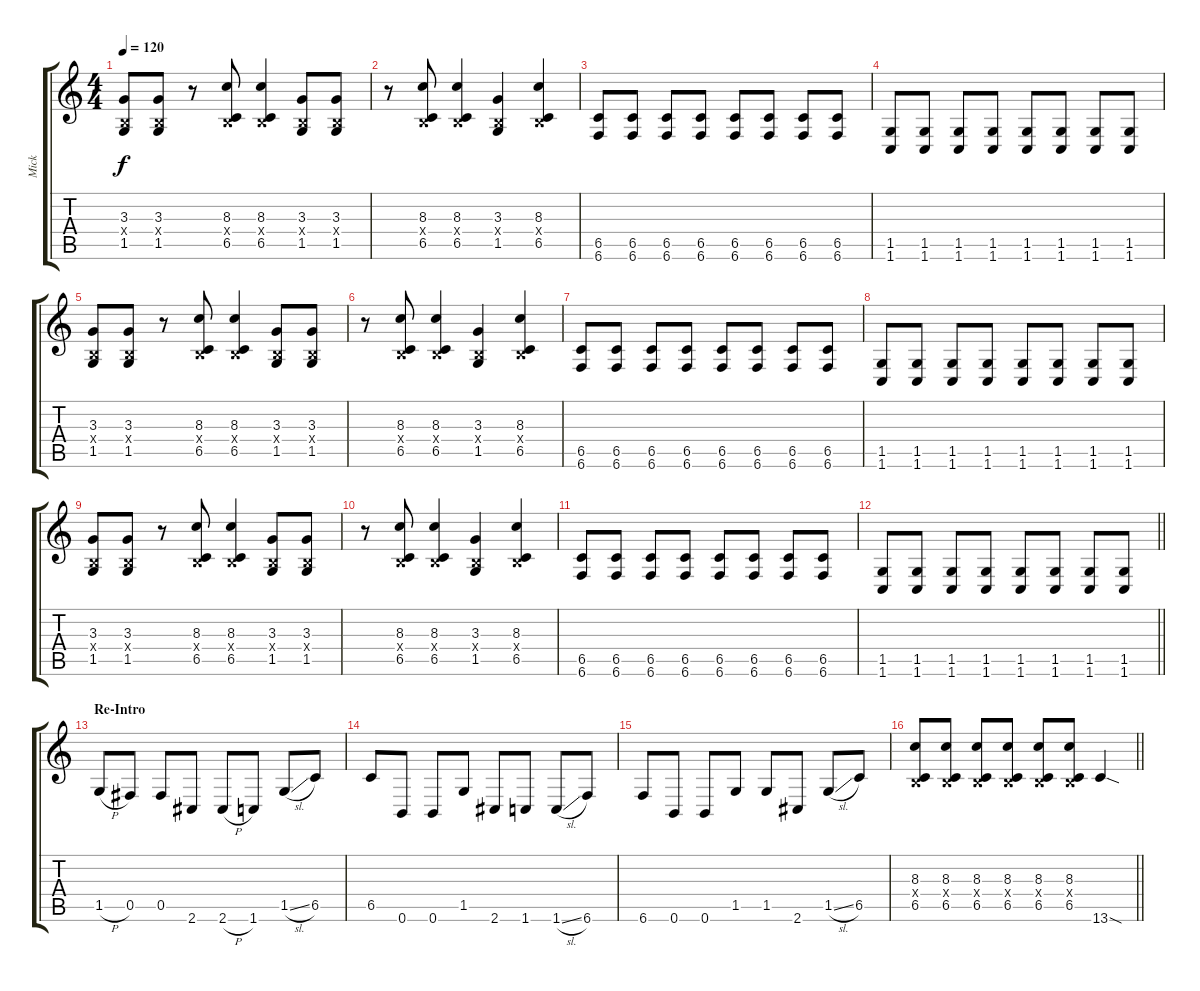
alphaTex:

\track ("Mick" "Mick") {instrument distortionguitar}
\staff {score tabs}
\tuning (Db4 Ab3 E3 B2 Gb2 B1) {hide}
\ts (4 4)
\tempo 120
\clef g2
\ks c
(3.3 0.4{x} 1.5).8{dy f} (3.3 0.4{x} 1.5).8 r.8 (8.3 0.4{x} 6.5).8 (8.3 0.4{x} 6.5).4 (3.3 0.4{x} 1.5).8 (3.3 0.4{x} 1.5).8 |
r.8 (8.3 0.4{x} 6.5).8 (8.3 0.4{x} 6.5).4 (3.3 0.4{x} 1.5).4 (8.3 0.4{x} 6.5).4 |
(6.5 6.6).8 (6.5 6.6).8 (6.5 6.6).8 (6.5 6.6).8 (6.5 6.6).8 (6.5 6.6).8 (6.5 6.6).8 (6.5 6.6).8 |
(1.5 1.6).8 (1.5 1.6).8 (1.5 1.6).8 (1.5 1.6).8 (1.5 1.6).8 (1.5 1.6).8 (1.5 1.6).8 (1.5 1.6).8 |
(3.3 0.4{x} 1.5).8 (3.3 0.4{x} 1.5).8 r.8 (8.3 0.4{x} 6.5).8 (8.3 0.4{x} 6.5).4 (3.3 0.4{x} 1.5).8 (3.3 0.4{x} 1.5).8 |
r.8 (8.3 0.4{x} 6.5).8 (8.3 0.4{x} 6.5).4 (3.3 0.4{x} 1.5).4 (8.3 0.4{x} 6.5).4 |
(6.5 6.6).8 (6.5 6.6).8 (6.5 6.6).8 (6.5 6.6).8 (6.5 6.6).8 (6.5 6.6).8 (6.5 6.6).8 (6.5 6.6).8 |
(1.5 1.6).8 (1.5 1.6).8 (1.5 1.6).8 (1.5 1.6).8 (1.5 1.6).8 (1.5 1.6).8 (1.5 1.6).8 (1.5 1.6).8 |
(3.3 0.4{x} 1.5).8 (3.3 0.4{x} 1.5).8 r.8 (8.3 0.4{x} 6.5).8 (8.3 0.4{x} 6.5).4 (3.3 0.4{x} 1.5).8 (3.3 0.4{x} 1.5).8 |
r.8 (8.3 0.4{x} 6.5).8 (8.3 0.4{x} 6.5).4 (3.3 0.4{x} 1.5).4 (8.3 0.4{x} 6.5).4 |
(6.5 6.6).8 (6.5 6.6).8 (6.5 6.6).8 (6.5 6.6).8 (6.5 6.6).8 (6.5 6.6).8 (6.5 6.6).8 (6.5 6.6).8 |
\barLineRight lightlight
(1.5 1.6).8 (1.5 1.6).8 (1.5 1.6).8 (1.5 1.6).8 (1.5 1.6).8 (1.5 1.6).8 (1.5 1.6).8 (1.5 1.6).8 |
\section ("" "Re-Intro")
1.5{h}.8 0.5.8 0.5.8 2.6.8 2.6{h}.8 1.6.8 1.5{sl}.8 6.5.8 |
6.5.8 0.6.8 0.6.8 1.5.8 2.6.8 1.6.8 1.6{sl}.8 6.6.8 |
6.6.8 0.6.8 0.6.8 1.5.8 1.5.8 2.6.8 1.5{sl}.8 6.5.8 |
\barLineRight lightlight
(8.3 0.4{x} 6.5).8 (8.3 0.4{x} 6.5).8 (8.3 0.4{x} 6.5).8 (8.3 0.4{x} 6.5).8 (8.3 0.4{x} 6.5).8 (8.3 0.4{x} 6.5).8 13.6{sod}.4
